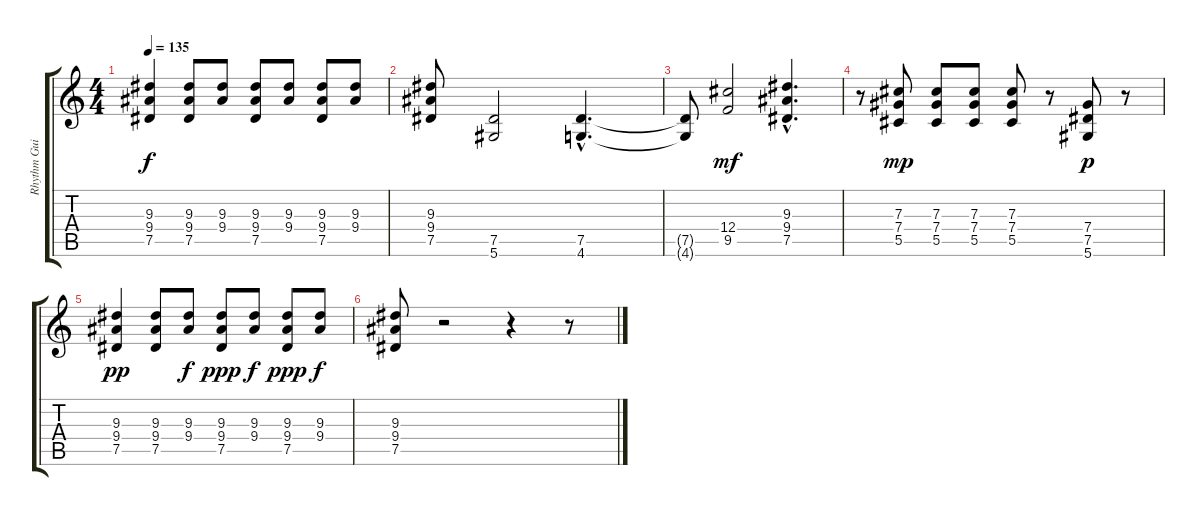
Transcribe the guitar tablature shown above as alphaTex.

\track ("Rhythm Guitar" "Rhythm Gui") {instrument acousticguitarsteel}
\staff {score tabs}
\tuning (Eb4 Bb3 Gb3 Db3 Ab2 Eb2) {hide}
\ts (4 4)
\tempo 135
\clef g2
\ks c
(9.3 9.4 7.5).4{dy f} (9.3 9.4 7.5).8 (9.3 9.4).8 (9.3 9.4 7.5).8 (9.3 9.4).8 (9.3 9.4 7.5).8 (9.3 9.4).8 |
(9.3 9.4 7.5).8 (7.5 5.6).2 (7.5{hac} 4.6{hac}).4{d} |
(7.5{t} 4.6{t}).8 (12.4 9.5).2{dy mf} (9.3{hac} 9.4{hac} 7.5{hac}).4{d} |
r.8 (7.3 7.4 5.5).8{dy mp} (7.3 7.4 5.5).8 (7.3 7.4 5.5).8 (7.3 7.4 5.5).8 r.8 (7.4 7.5 5.6).8{dy p} r.8 |
(9.3 9.4 7.5).4{dy pp} (9.3 9.4 7.5).8 (9.3 9.4).8{dy f} (9.3 9.4 7.5).8{dy ppp} (9.3 9.4).8{dy f} (9.3 9.4 7.5).8{dy ppp} (9.3 9.4).8{dy f} |
(9.3 9.4 7.5).8 r.2 r.4 r.8
